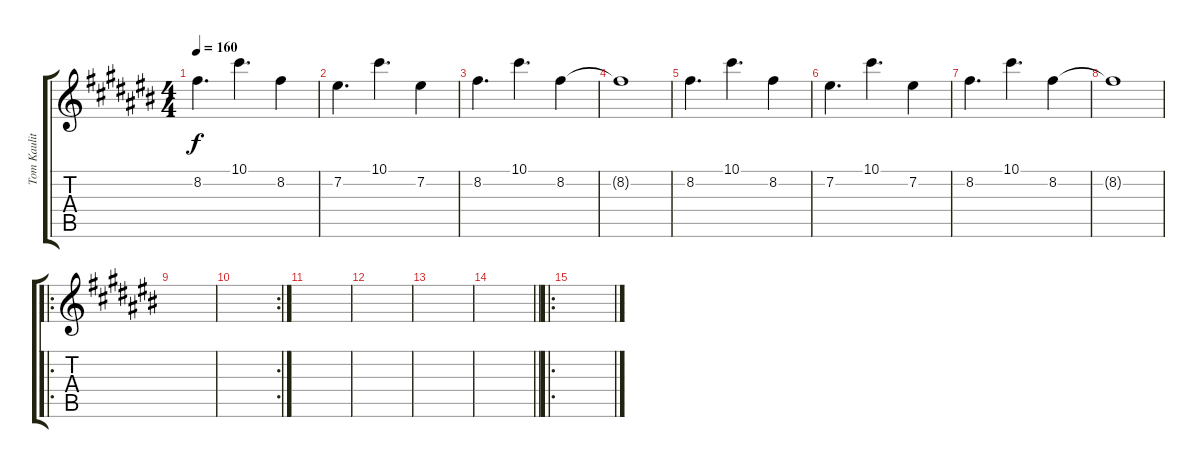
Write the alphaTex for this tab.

\track ("Tom Kaulitz (Lead)" "Tom Kaulit") {instrument distortionguitar}
\staff {score tabs}
\tuning (Eb4 Bb3 Gb3 Db3 Ab2 Eb2) {hide}
\ts (4 4)
\tempo 160
\clef g2
\ks c#
8.2.4{d dy f} 10.1.4{d} 8.2.4 |
7.2.4{d} 10.1.4{d} 7.2.4 |
8.2.4{d} 10.1.4{d} 8.2.4 |
8.2{t}.1 |
8.2.4{d} 10.1.4{d} 8.2.4 |
7.2.4{d} 10.1.4{d} 7.2.4 |
8.2.4{d} 10.1.4{d} 8.2.4 |
8.2{t}.1 |
\ro
|
\rc 2
|
|
|
|
\barLineRight lightlight
|
\ro
